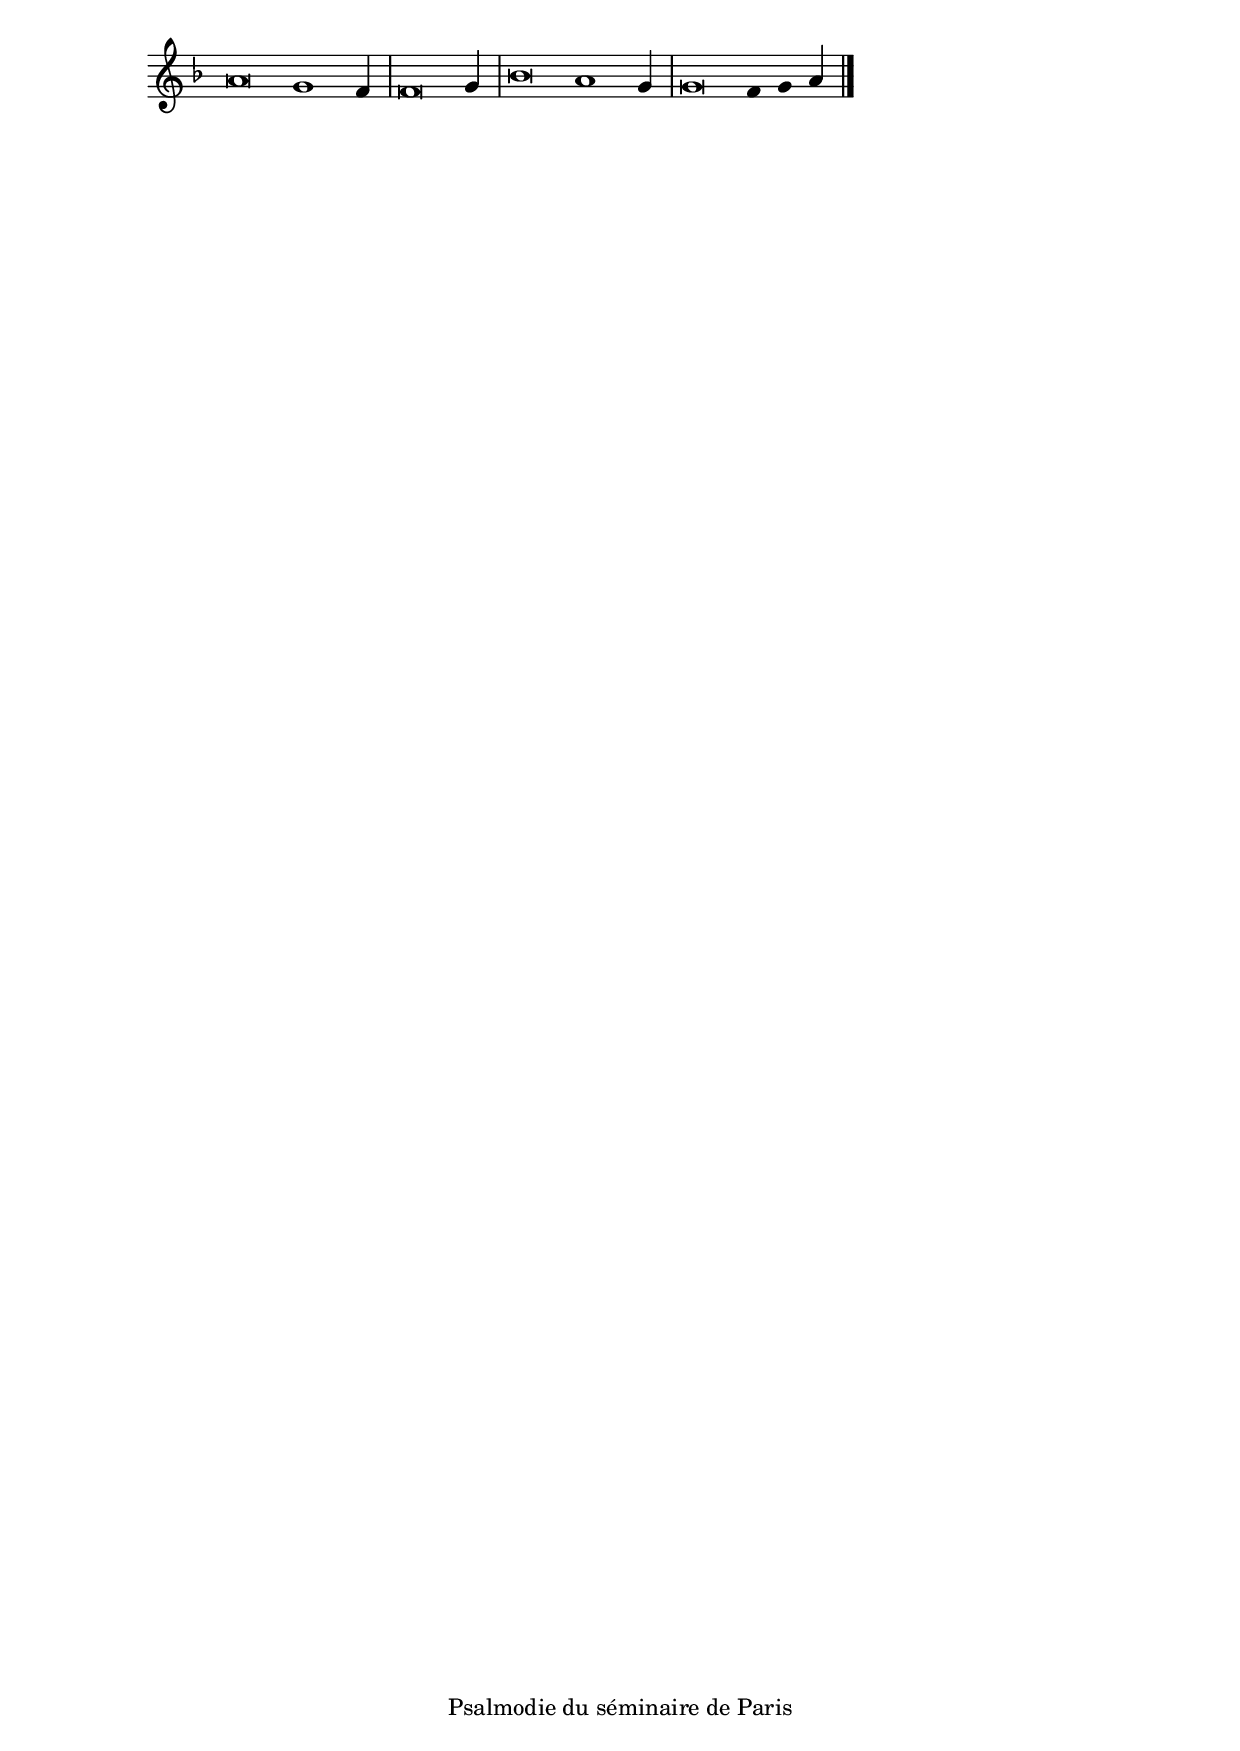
\version "2.20.0"
\language "italiano"

stemOff = \hide Staff.Stem
stemOn  = \undo \stemOff

\header {
  %title = "Psaume 20"
  %tagline = ##f
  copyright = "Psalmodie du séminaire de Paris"
}

\score {
  \new Staff \with { \remove "Time_signature_engraver" }
  \relative
  {
    \key fa \major
    \cadenzaOn
    \stemOff la'\breve sol1 \stemOn fa4
    \bar "|"
    \stemOff fa\breve \stemOn sol4
    \bar "|"
    \stemOff sib\breve la1 \stemOn sol4
    \bar "|"
    \stemOff sol\breve fa4 sol4 \stemOn la4
    \bar "|."
  }
}